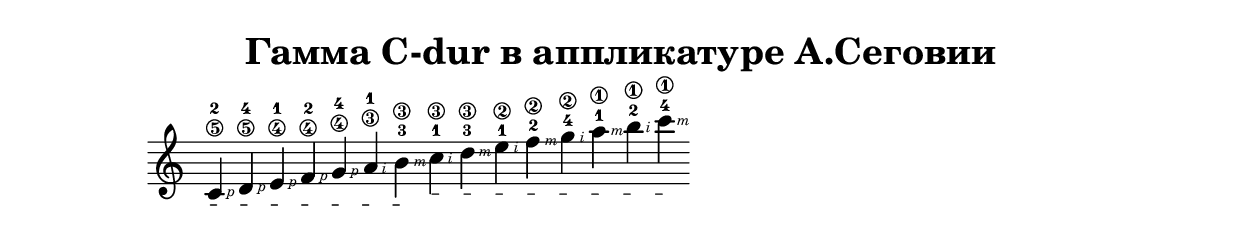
\header {
	title = "Гамма C-dur в аппликатуре А.Сеговии"
}

\version "2.10.33"

lnotesa = \relative c'' {
  \time 15/4 
  \key c \major
  \textSpannerDown
  \override TextSpanner #'edge-text = #'("II " . "")
  <c,\5-\rightHandFinger #1 >4-2\startTextSpan
  <d\5-\rightHandFinger #1 >4-4
  <e\4-\rightHandFinger #1 >4-1
  <f\4-\rightHandFinger #1 >4-2
  <g\4-\rightHandFinger #1 >4-4
  <a\3-\rightHandFinger #2 >4-1
  <b\3-\rightHandFinger #3 >4-3\stopTextSpan
  \override TextSpanner #'edge-text = #'("V " . "")
  <c\3-\rightHandFinger #2 >4-1\startTextSpan
  <d\3-\rightHandFinger #3 >4-3
  <e\2-\rightHandFinger #2 >4-1
  <f\2-\rightHandFinger #3 >4-2
  <g\2-\rightHandFinger #2 >4-4
  <a\1-\rightHandFinger #3 >4-1
  <b\1-\rightHandFinger #2 >4-2
  <c\1-\rightHandFinger #3 >4-4\stopTextSpan
}

\score {
  \new Staff = "voice1" \lnotesa
  \layout{
    \context {
      \Staff
        \remove Time_signature_engraver
        \remove "Bar_engraver"  
    }
  }
}
